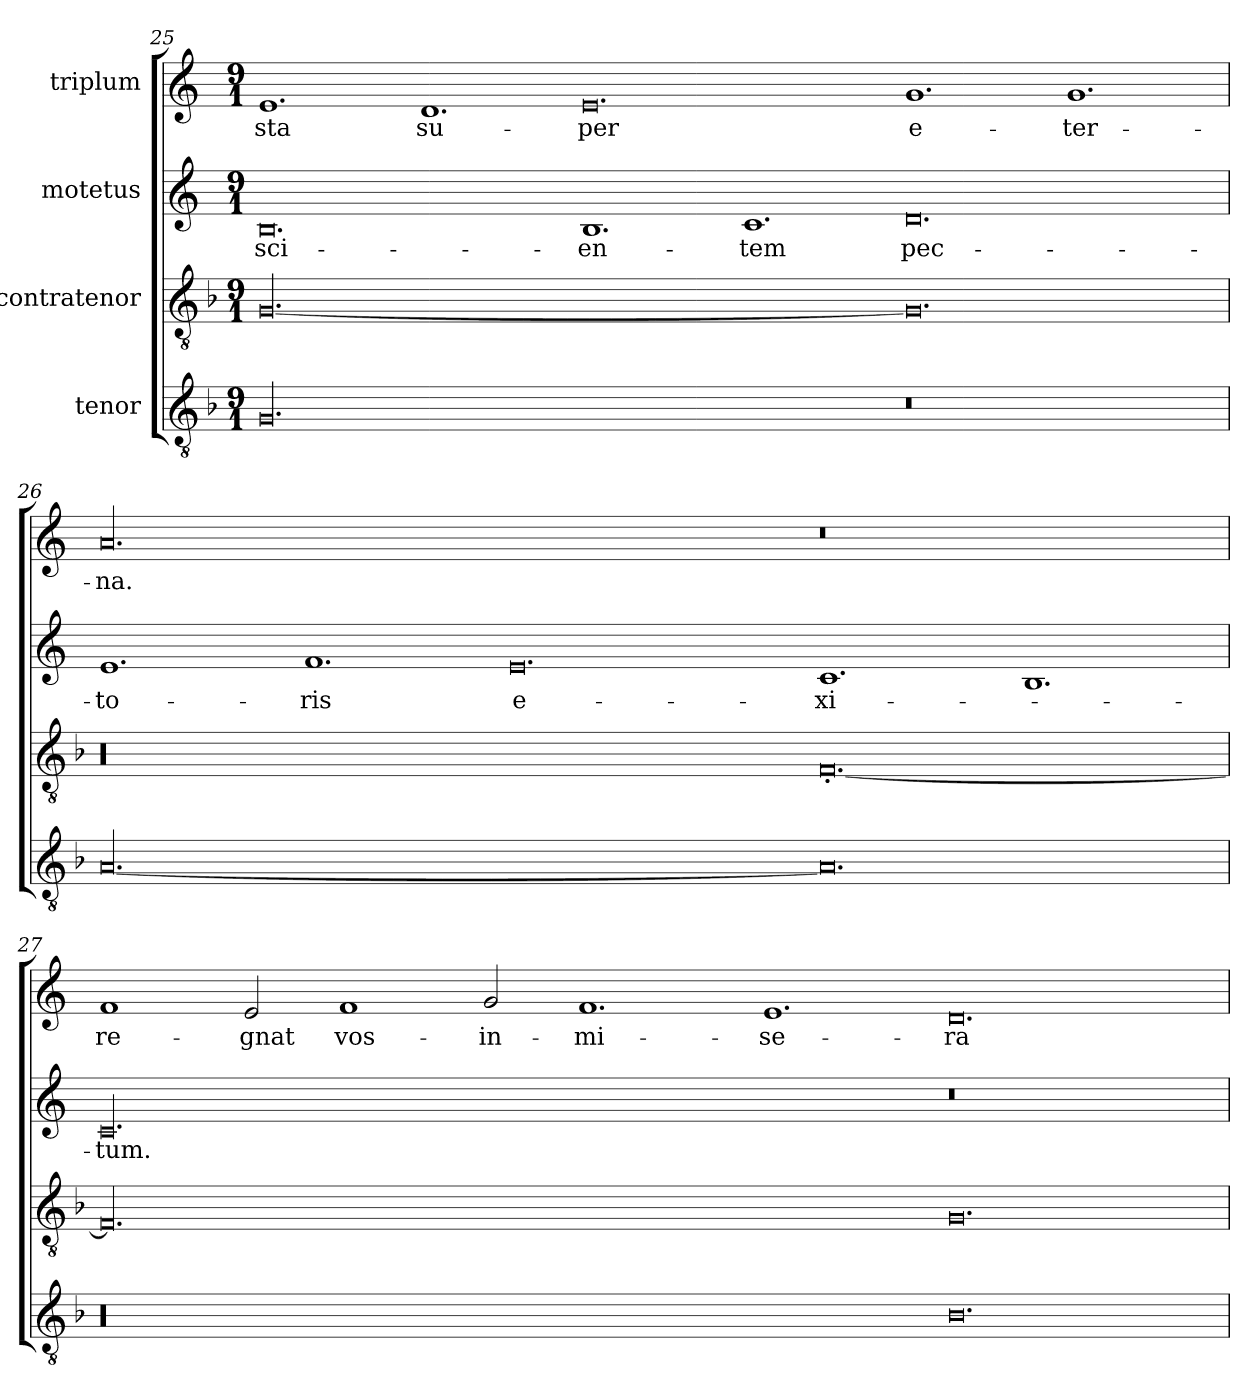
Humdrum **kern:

**kern	**kern	**kern	**text	**kern	**text
*part4	*part3	*part2	*part2	*part1	*part1
*staff4	*staff3	*staff2	*staff2	*staff1	*staff1
*I"tenor	*I"contratenor	*I"motetus	*	*I"triplum	*
*clefGv2	*clefGv2	*clefG2	*	*clefG2	*
*k[b-]	*k[b-]	*k[]	*	*k[]	*
*F:	*F:	*C:	*	*C:	*
*M9/1	*M9/1	*M9/1	*	*M9/1	*
=25	=25	=25	=25	=25	=25
00.G/	[00.G/	0.B/	-sci-	1.e/	-sta
.	.	.	.	1.d/	su-
.	.	1.B/	-en-	0.e/	-per
.	.	1.c/	-tem	.	.
0.r	0.G/]	0.d/	pec-	1.g/	e-
.	.	.	.	1.g/	-ter-
=26	=26	=26	=26	=26	=26
[00.A/	00.r	1.e/	-to-	00.a/	-na.
.	.	1.f/	-ris	.	.
.	.	0.e/	e-	.	.
0.A/]	[0.F'/	1.c/	-xi-	0.r	.
.	.	1.B/	.	.	.
=27	=27	=27	=27	=27	=27
00.r	00.F/]	00.c/	-tum.	1f/	re-
.	.	.	.	2e/	-gnat
.	.	.	.	1f/	vos-
.	.	.	.	2g/	in-
.	.	.	.	1.f/	mi-
.	.	.	.	1.e/	-se-
0.B-\	0.G/	0.r	.	0.d/	-ra
=	=	=	=	=	=
*-	*-	*-	*-	*-	*-
